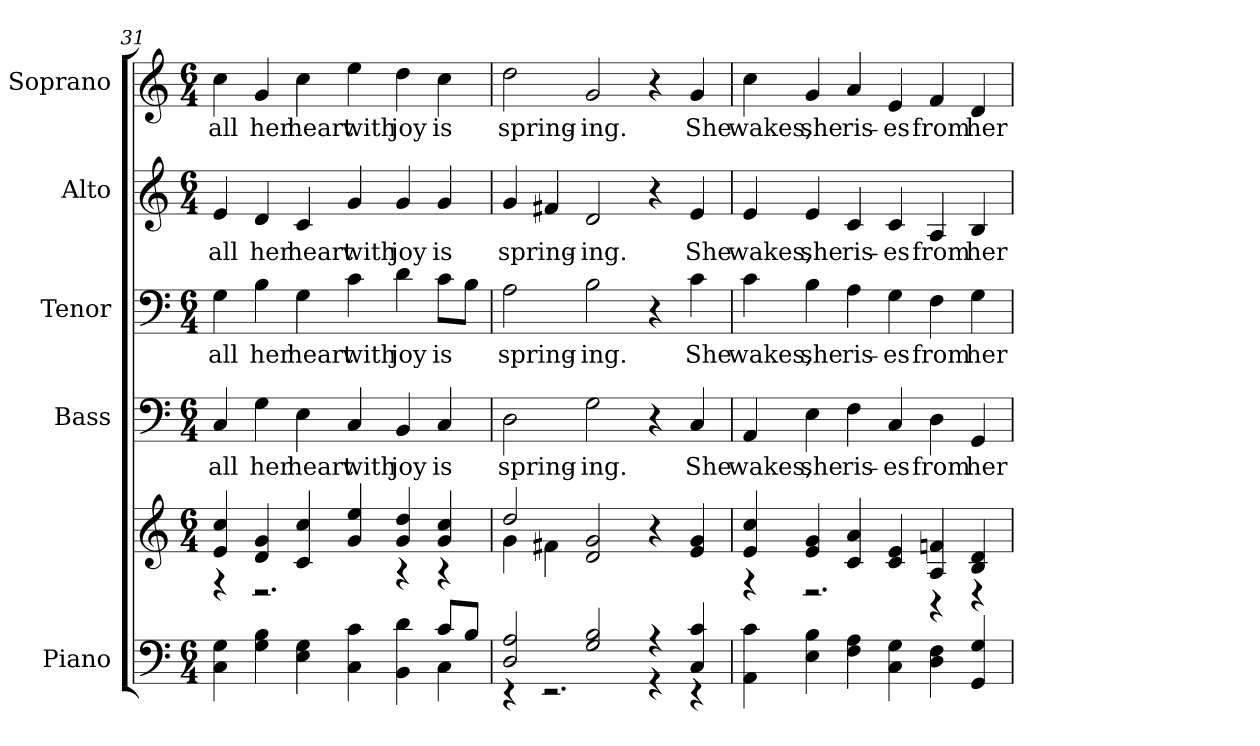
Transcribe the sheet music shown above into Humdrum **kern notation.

**kern	**kern	**kern	**text	**kern	**text	**kern	**text	**kern	**text
*part5	*part5	*part4	*part4	*part3	*part3	*part2	*part2	*part1	*part1
*staff6	*staff5	*staff4	*staff4	*staff3	*staff3	*staff2	*staff2	*staff1	*staff1
*I"Piano	*	*I"Bass	*	*I"Tenor	*	*I"Alto	*	*I"Soprano	*
*I'Pno.	*	*I'B.	*	*I'T.	*	*I'A.	*	*I'S.	*
!!LO:PB:g=z
*clefF4	*clefG2	*clefF4	*	*clefF4	*	*clefG2	*	*clefG2	*
*k[]	*k[]	*k[]	*	*k[]	*	*k[]	*	*k[]	*
*C:	*C:	*C:	*	*C:	*	*C:	*	*C:	*
*M6/4	*M6/4	*M6/4	*	*M6/4	*	*M6/4	*	*M6/4	*
=31	=31	=31	=31	=31	=31	=31	=31	=31	=31
*^	*^	*	*	*	*	*	*	*	*
!	!	!	!	!	!LO:LY:b:color=#000000	!	!	!	!	!	!
!	!	!	!	!	!	!	!LO:LY:b:color=#000000	!	!	!	!
!	!	!	!	!	!	!	!	!	!LO:LY:b:color=#000000	!	!
!	!	!	!	!	!	!	!	!	!	!	!LO:LY:b:color=#000000
4Ci\ 4Gi	1ryy	4ei/ 4cci	4r	4Ci/	all	4Gi\	all	4ei/	all	4cci\	all
!	!	!	!	!	!LO:LY:b:color=#000000	!	!	!	!	!	!
!	!	!	!	!	!	!	!LO:LY:b:color=#000000	!	!	!	!
!	!	!	!	!	!	!	!	!	!LO:LY:b:color=#000000	!	!
!	!	!	!	!	!	!	!	!	!	!	!LO:LY:b:color=#000000
4Gi\ 4Bi	.	4di/ 4gi	2.r	4Gi\	her	4Bi\	her	4di/	her	4gi/	her
!	!	!	!	!	!LO:LY:b:color=#000000	!	!	!	!	!	!
!	!	!	!	!	!	!	!LO:LY:b:color=#000000	!	!	!	!
!	!	!	!	!	!	!	!	!	!LO:LY:b:color=#000000	!	!
!	!	!	!	!	!	!	!	!	!	!	!LO:LY:b:color=#000000
4Ei\ 4Gi	.	4ci/ 4cci	.	4Ei\	heart	4Gi\	heart	4ci/	heart	4cci\	heart
!	!	!	!	!	!LO:LY:b:color=#000000	!	!	!	!	!	!
!	!	!	!	!	!	!	!LO:LY:b:color=#000000	!	!	!	!
!	!	!	!	!	!	!	!	!	!LO:LY:b:color=#000000	!	!
!	!	!	!	!	!	!	!	!	!	!	!LO:LY:b:color=#000000
4Ci\ 4ci	.	4gi/ 4eei	.	4Ci/	with	4ci\	with	4gi/	with	4eei\	with
!	!	!	!	!	!LO:LY:b:color=#000000	!	!	!	!	!	!
!	!	!	!	!	!	!	!LO:LY:b:color=#000000	!	!	!	!
!	!	!	!	!	!	!	!	!	!LO:LY:b:color=#000000	!	!
!	!	!	!	!	!	!	!	!	!	!	!LO:LY:b:color=#000000
4BBi\ 4di	4ryy	4gi/ 4ddi	4r	4BBi/	joy	4di\	joy	4gi/	joy	4ddi\	joy
!	!	!	!	!	!LO:LY:b:color=#000000	!	!	!	!	!	!
!	!	!	!	!	!	!	!LO:LY:b:color=#000000	!	!	!	!
!	!	!	!	!	!	!	!	!	!LO:LY:b:color=#000000	!	!
!	!	!	!	!	!	!	!	!	!	!	!LO:LY:b:color=#000000
8ci/L	4Ci\	4gi/ 4cci	4r	4Ci/	is	8ci\L	is	4gi/	is	4cci\	is
8Bi/J	.	.	.	.	.	8Bi\J	.	.	.	.	.
=32	=32	=32	=32	=32	=32	=32	=32	=32	=32	=32	=32
!	!	!	!	!	!LO:LY:b:color=#000000	!	!	!	!	!	!
!	!	!	!	!	!	!	!LO:LY:b:color=#000000	!	!	!	!
!	!	!	!	!	!	!	!	!	!LO:LY:b:color=#000000	!	!
!	!	!	!	!	!	!	!	!	!	!	!LO:LY:b:color=#000000
2Di/ 2Ai	4r	2ddi/	4gi\	2Di\	spring-	2Ai\	spring-	4gi/	spring-	2ddi\	spring-
.	2.r	.	4f#Xi\	.	.	.	.	4f#Xi/	.	.	.
!	!	!	!	!	!LO:LY:b:color=#000000	!	!	!	!	!	!
!	!	!	!	!	!	!	!LO:LY:b:color=#000000	!	!	!	!
!	!	!	!	!	!	!	!	!	!LO:LY:b:color=#000000	!	!
!	!	!	!	!	!	!	!	!	!	!	!LO:LY:b:color=#000000
2Gi/ 2Bi	.	2di/ 2gi	2ryy	2Gi\	-ing.	2Bi\	-ing.	2di/	-ing.	2gi/	-ing.
4r	4r	4r	2ryy	4r	.	4r	.	4r	.	4r	.
!	!	!	!	!	!LO:LY:b:color=#000000	!	!	!	!	!	!
!	!	!	!	!	!	!	!LO:LY:b:color=#000000	!	!	!	!
!	!	!	!	!	!	!	!	!	!LO:LY:b:color=#000000	!	!
!	!	!	!	!	!	!	!	!	!	!	!LO:LY:b:color=#000000
4Ci/ 4ci	4r	4ei/ 4gi	.	4Ci/	She	4ci\	She	4ei/	She	4gi/	She
*v	*v	*	*	*	*	*	*	*	*	*	*
!!LO:PB:g=z
=33	=33	=33	=33	=33	=33	=33	=33	=33	=33	=33
*^	*	*	*	*	*	*	*	*	*	*
!	!	!	!	!	!LO:LY:b:color=#000000	!	!	!	!	!	!
*v	*v	*	*	*	*	*	*	*	*	*	*
*^	*	*	*	*	*	*	*	*	*	*
!	!	!	!	!	!	!	!LO:LY:b:color=#000000	!	!	!	!
*v	*v	*	*	*	*	*	*	*	*	*	*
*^	*	*	*	*	*	*	*	*	*	*
!	!	!	!	!	!	!	!	!	!LO:LY:b:color=#000000	!	!
*v	*v	*	*	*	*	*	*	*	*	*	*
*^	*	*	*	*	*	*	*	*	*	*
!	!	!	!	!	!	!	!	!	!	!	!LO:LY:b:color=#000000
*v	*v	*	*	*	*	*	*	*	*	*	*
4AAi\ 4ci	4ei/ 4cci	4r	4AAi/	wakes,	4ci\	wakes,	4ei/	wakes,	4cci\	wakes,
!	!	!	!	!LO:LY:b:color=#000000	!	!	!	!	!	!
!	!	!	!	!	!	!LO:LY:b:color=#000000	!	!	!	!
!	!	!	!	!	!	!	!	!LO:LY:b:color=#000000	!	!
!	!	!	!	!	!	!	!	!	!	!LO:LY:b:color=#000000
4Ei\ 4Bi	4ei/ 4gi	2.r	4Ei\	she	4Bi\	she	4ei/	she	4gi/	she
!	!	!	!	!LO:LY:b:color=#000000	!	!	!	!	!	!
!	!	!	!	!	!	!LO:LY:b:color=#000000	!	!	!	!
!	!	!	!	!	!	!	!	!LO:LY:b:color=#000000	!	!
!	!	!	!	!	!	!	!	!	!	!LO:LY:b:color=#000000
4Fi\ 4Ai	4ci/ 4ai	.	4Fi\	ris-	4Ai\	ris-	4ci/	ris-	4ai/	ris-
!	!	!	!	!LO:LY:b:color=#000000	!	!	!	!	!	!
!	!	!	!	!	!	!LO:LY:b:color=#000000	!	!	!	!
!	!	!	!	!	!	!	!	!LO:LY:b:color=#000000	!	!
!	!	!	!	!	!	!	!	!	!	!LO:LY:b:color=#000000
4Ci\ 4Gi	4ci/ 4ei	.	4Ci/	-es	4Gi\	-es	4ci/	-es	4ei/	-es
!	!	!	!	!LO:LY:b:color=#000000	!	!	!	!	!	!
!	!	!	!	!	!	!LO:LY:b:color=#000000	!	!	!	!
!	!	!	!	!	!	!	!	!LO:LY:b:color=#000000	!	!
!	!	!	!	!	!	!	!	!	!	!LO:LY:b:color=#000000
4Di\ 4Fi	4Ai/ 4fni	4r	4Di\	from	4Fi\	from	4Ai/	from	4fi/	from
!	!	!	!	!LO:LY:b:color=#000000	!	!	!	!	!	!
!	!	!	!	!	!	!LO:LY:b:color=#000000	!	!	!	!
!	!	!	!	!	!	!	!	!LO:LY:b:color=#000000	!	!
!	!	!	!	!	!	!	!	!	!	!LO:LY:b:color=#000000
4GGi/ 4Gi	4Bi/ 4di	4r	4GGi/	her	4Gi\	her	4Bi/	her	4di/	her
*	*v	*v	*	*	*	*	*	*	*	*
=	=	=	=	=	=	=	=	=	=
*-	*-	*-	*-	*-	*-	*-	*-	*-	*-
